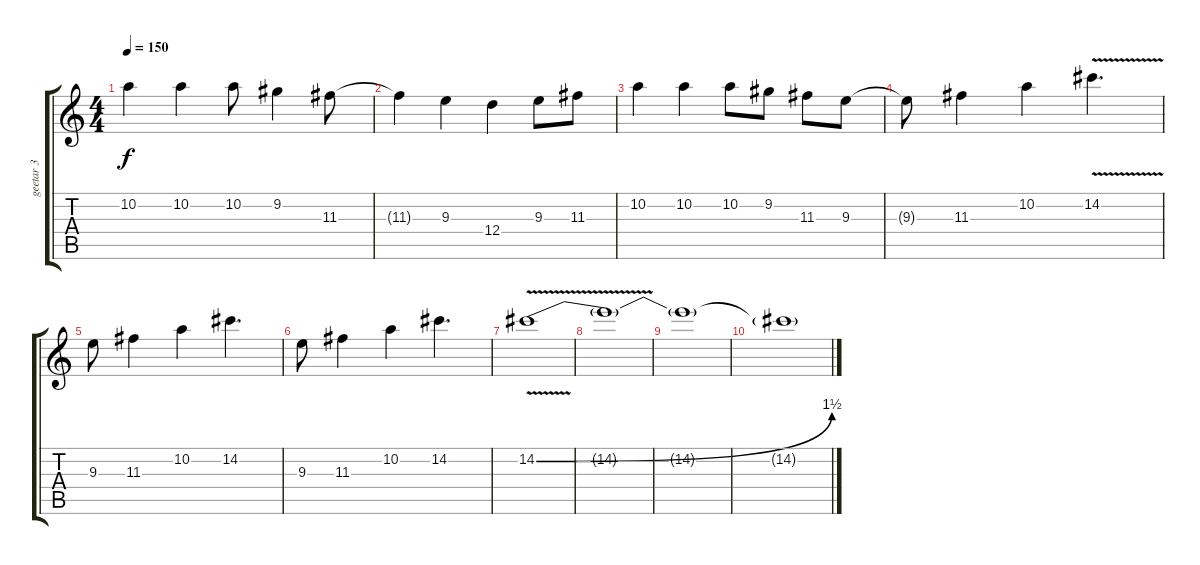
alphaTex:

\track ("geetar 3" "geetar 3") {instrument distortionguitar}
\staff {score tabs}
\tuning (E4 B3 G3 D3 A2 E2) {hide}
\ts (4 4)
\tempo 150
\clef g2
\ks c
10.2.4{dy f} 10.2.4 10.2.8 9.2.4 11.3.8 |
11.3{t}.4 9.3.4 12.4.4 9.3.8 11.3.8 |
10.2.4 10.2.4 10.2.8 9.2.8 11.3.8 9.3.8 |
9.3{t}.8 11.3.4 10.2.4 14.2{v}.4{d} |
9.3.8 11.3.4 10.2.4 14.2.4{d} |
9.3.8 11.3.4 10.2.4 14.2.4{d} |
14.2{be (bend 0 0 60 6) v}.1 |
14.2{t}.1 |
14.2{t}.1 |
14.2{t}.1
